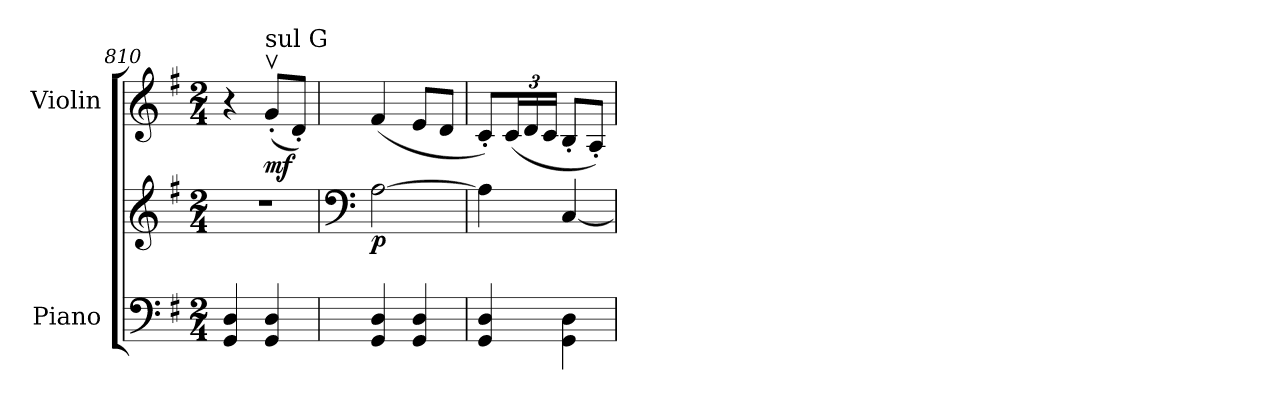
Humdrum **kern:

**kern	**kern	**dynam	**kern	**dynam
*part2	*part2	*part2	*part1	*part1
*staff3	*staff2	*staff2/3	*staff1	*staff1
*I"Piano	*	*	*I"Violin	*
*I'Pno.	*	*	*I'Vln.	*
*clefF4	*clefG2	*	*clefG2	*
*k[f#]	*k[f#]	*	*k[f#]	*
*M2/4	*M2/4	*	*M2/4	*
=810	=810	=810	=810	=810
4GG/ 4D/	2r	.	4r	.
!	!	!	!LO:TX:a:t=sul G	!
!	!	!	!	!LO:DY:b
4GG/ 4D/	.	.	(8gv'/L	mf
.	.	.	8d'/J)	.
=811	=811	=811	=811	=811
*	*clefF4	*	*	*
!	!	!LO:DY:b	!	!
4GG/ 4D/	[2A\	p	(4f#/	.
4GG/ 4D/	.	.	8e/L	.
.	.	.	8d/J	.
=812	=812	=812	=812	=812
4GG/ 4D/	4A\]	.	8c'/L)	.
*	*	*	*Xbrackettup	*
.	.	.	(24c/L	.
.	.	.	24d/	.
.	.	.	24c/JJ	.
4GG\ 4D\	[4C/	.	8B'/L	.
.	.	.	8A'/J)	.
=	=	=	=	=
*-	*-	*-	*-	*-
